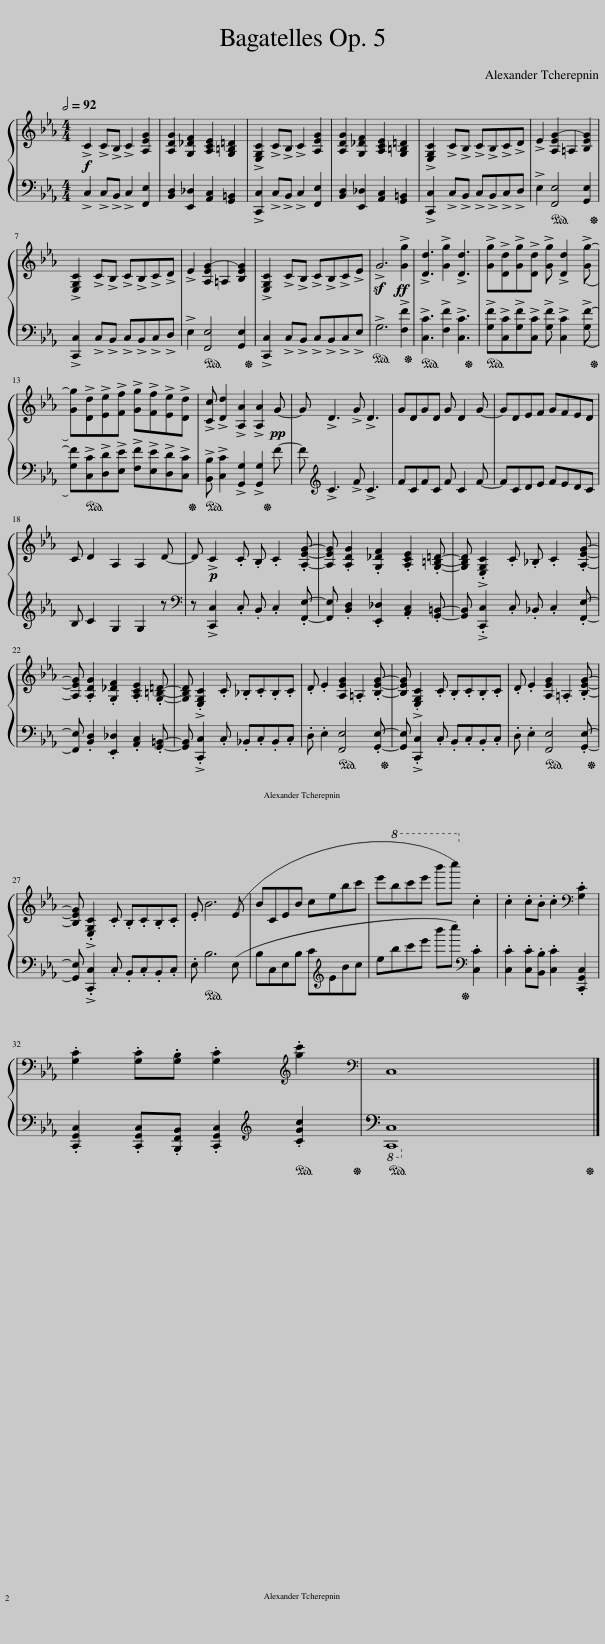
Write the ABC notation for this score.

X:1
%%score { 1 | 2 }
L:1/8
Q:1/2=92
M:4/4
I:linebreak $
K:Eb
V:1 treble
V:2 bass
V:1
!f! !>!C2 !>!C!>!B, !>!C2 [A,EG]2 | [A,DG]2 [G,_DF]2 [A,CE]2 [G,=B,=D]2 | !>![E,G,C]2 !>!C!>!B, !>!C2 [A,EG]2 | [A,DG]2 [G,_DF]2 [A,CE]2 [G,=B,=D]2 | !>![E,G,C]2 !>!C!>!B, !>!C!>!B,!>!C!>!D | %5
 !>!E2 ([A,EG]2 =A,2) [B,EG]2 |$ !>![E,G,C]2 !>!C!>!B, !>!C!>!B,!>!C!>!D | !>!E2 ([A,EG]2 =A,2) [B,EG]2 | !>![E,G,C]2 !>!C!>!B, !>!C!>!B,!>!C!>!E | !>!G6!ff! !>![Gg]2 | %10
 !>![Dd]3 !>![Gg]2 !>![Dd]3 | !>![Gg]!>![Dd]!>![Gg]!>![Dd] !>![Gg] !>![Dd]2 (!>![Gg-] |$ [Gg])!>![Dd]!>![Ee]!>![Ff] !>![Gg]!>![Ff]!>![Ee]!>![Dd] | !>![Cc] !>![Dd]2 !>![A,A]2 !>![A,A]2!pp! G- | G !>!D3 !>!G !>!D3 | %15
 GDGD G D2 G- | GDEF GFED |$ C D2 A,2 A,2 D- | D!p! !>!C2 .C .B, .C2 .[A,EG]- | [A,EG] .[A,DG]2 .[G,_DF]2 .[A,CE]2 .[G,=B,=D]- | %20
 [G,B,D] !>!.[E,G,C]2 .C ._B, .C2 .[A,EG]- |$ [A,EG] .[A,DG]2 .[G,_DF]2 .[A,CE]2 .[G,=B,=D]- | [G,B,D] !>!.[E,G,C]2 .C ._B,.C.B,.C | .D .E2 [A,EG]2 .=A,2 .[B,EG]- | [B,EG] !>!.[E,G,C]2 .C .B,.C.B,.C | %25
 .D .E2 [A,EG]2 .=A,2 .[B,EG]- |$ [B,EG] !>!.[E,G,C]2 .C .B,.C.B,.C | .E B6 (E | B)CEB cebc' | e'!8va(!b'c''e'' b''c''' .c'2!8va)! | %30
 .c2 .c.B .c2[K:bass] .[G,C]2 |$ .[G,C]2 .[G,C].[G,B,] .[G,C]2[K:treble] .[gc']2 |[K:bass] C,8 |] %33
V:2
 !>!C,2 !>!C,!>!B,, !>!C,2 [F,,E,]2 | [B,,D,]2 [E,,_D,]2 [A,,C,]2 [G,,=B,,]2 | !>![C,,C,]2 !>!C,!>!B,, !>!C,2 [F,,E,]2 | [B,,D,]2 [E,,_D,]2 [A,,C,]2 [G,,=B,,]2 | !>![C,,C,]2 !>!C,!>!B,, !>!C,!>!B,,!>!C,!>!D, | %5
 !>!E,2!ped! [F,,E,]4 [G,,E,]2!ped-up! |$ !>![C,,C,]2 !>!C,!>!B,, !>!C,!>!B,,!>!C,!>!D, | !>!E,2!ped! [F,,E,]4 [G,,E,]2!ped-up! | !>![C,,C,]2 !>!C,!>!B,, !>!C,!>!B,,!>!C,!>!E, |!ped! !>!G,6 !>![F,F]2!ped-up! | %10
!ped! !>![C,C]3 !>![F,F]2 !>![C,C]3!ped-up! |!ped! !>![G,F]!>![C,C]!>![G,F]!>![C,C] !>![G,F] !>![C,C]2 (!>![G,F-]!ped-up! |$ [G,F])!ped!!>![C,C]!>![D,D]!>![E,E] !>![F,F]!>![E,E]!>![D,D]!>![C,C]!ped-up! |!ped! !>![B,,B,] !>![C,C]2 !>![G,,G,]2 !>![G,,G,]2 F-!ped-up! | F[K:] !>!E3 !>!A !>!E3 | %15
 AEAE A E2 A- | AEFG AGFE |$ D E2 B,2 B,2 z |[K:bass] z !>![C,,C,]2 .C, .B,, .C,2 .[F,,E,]- | [F,,E,] .[B,,D,]2 .[E,,_D,]2 .[A,,C,]2 .[G,,=B,,]- | %20
 [G,,B,,] !>!.[C,,C,]2 .C, ._B,, .C,2 .[F,,E,]- |$ [F,,E,] .[B,,D,]2 .[E,,_D,]2 .[A,,C,]2 .[G,,=B,,]- | [G,,B,,] !>!.[C,,C,]2 .C, ._B,,.C,.B,,.C, | .D, .E,2!ped! [F,,E,]4 .[G,,E,]-!ped-up! | [G,,E,] !>!.[C,,C,]2 .C, .B,,.C,.B,,.C, | %25
 .D, .E,2!ped! [F,,E,]4 .[G,,E,]-!ped-up! |$ [G,,E,] !>!.[C,,C,]2 .C, .B,,.C,.B,,.C, | .E,!ped! B,6 (E,!ped-up! | B,C,E,B, C[K:]Gde | gd'e'g' d''e'')[K:bass] .[C,C]2 | %30
 .[C,C]2 .[C,C].[B,,B,] .[C,C]2 .[C,,G,,C,]2 |$ .[C,,G,,C,]2 .[C,,G,,C,].[B,,,F,,B,,] .[C,,G,,C,]2[K:treble]!ped! .[CGc]2!ped-up! |!8vb(!!ped! [C,,,C,,]8!8vb)!!ped-up! |] %33
